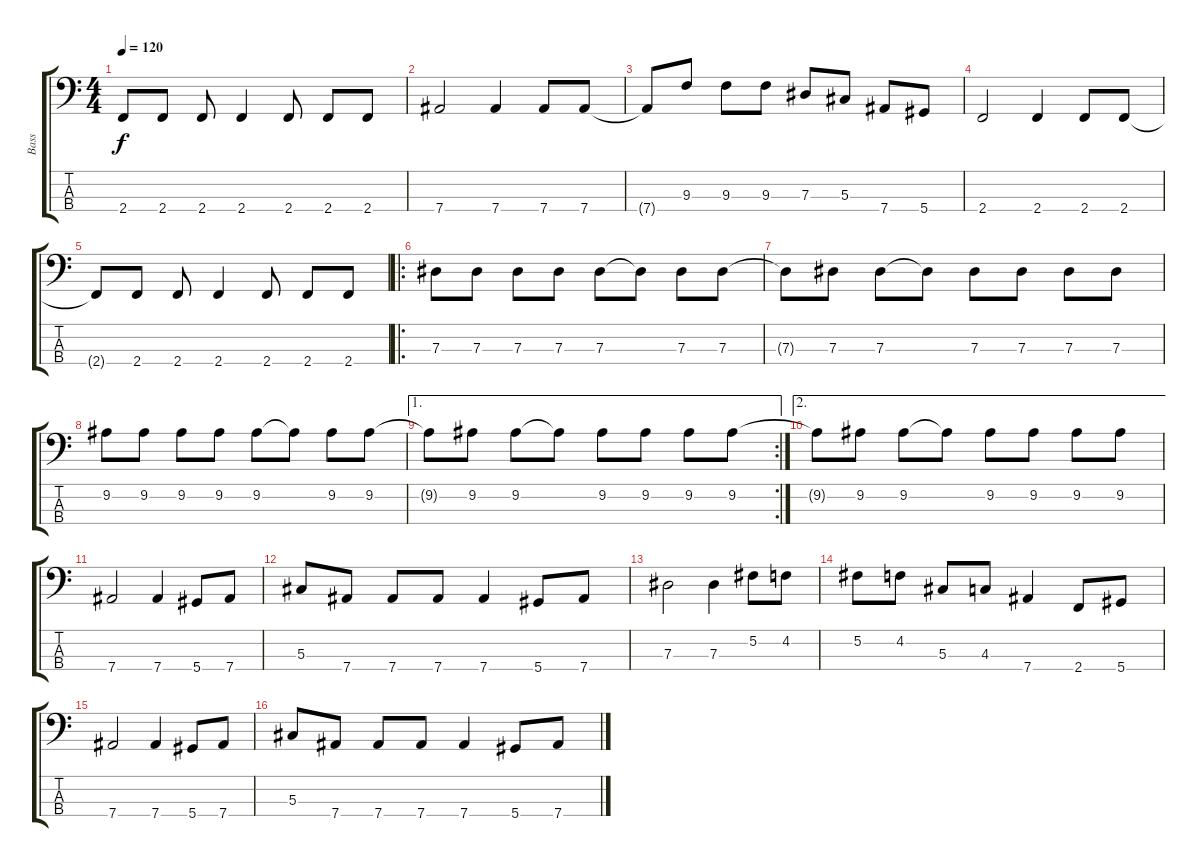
\track ("Bass" "Bass") {instrument electricbassfinger}
\staff {score tabs}
\tuning (Gb2 Db2 Ab1 Eb1) {hide}
\ts (4 4)
\tempo 120
\clef f4
\ks c
2.4{t}.8{dy f} 2.4.8 2.4.8 2.4.4 2.4.8 2.4.8 2.4.8 |
7.4.2 7.4.4 7.4.8 7.4.8 |
7.4{t}.8 9.3.8 9.3.8 9.3.8 7.3.8 5.3.8 7.4.8 5.4.8 |
2.4.2 2.4.4 2.4.8 2.4.8 |
2.4{t}.8 2.4.8 2.4.8 2.4.4 2.4.8 2.4.8 2.4.8 |
\ro
7.3.8 7.3.8 7.3.8 7.3.8 7.3.8 7.3{t}.8 7.3.8 7.3.8 |
7.3{t}.8 7.3.8 7.3.8 7.3{t}.8 7.3.8 7.3.8 7.3.8 7.3.8 |
9.2.8 9.2.8 9.2.8 9.2.8 9.2.8 9.2{t}.8 9.2.8 9.2.8 |
\ae 1
\rc 2
9.2{t}.8 9.2.8 9.2.8 9.2{t}.8 9.2.8 9.2.8 9.2.8 9.2.8 |
\ae 2
9.2{t}.8 9.2.8 9.2.8 9.2{t}.8 9.2.8 9.2.8 9.2.8 9.2.8 |
7.4.2 7.4.4 5.4.8 7.4.8 |
5.3.8 7.4.8 7.4.8 7.4.8 7.4.4 5.4.8 7.4.8 |
7.3.2 7.3.4 5.2.8 4.2.8 |
5.2.8 4.2.8 5.3.8 4.3.8 7.4.4 2.4.8 5.4.8 |
7.4.2 7.4.4 5.4.8 7.4.8 |
5.3.8 7.4.8 7.4.8 7.4.8 7.4.4 5.4.8 7.4.8
